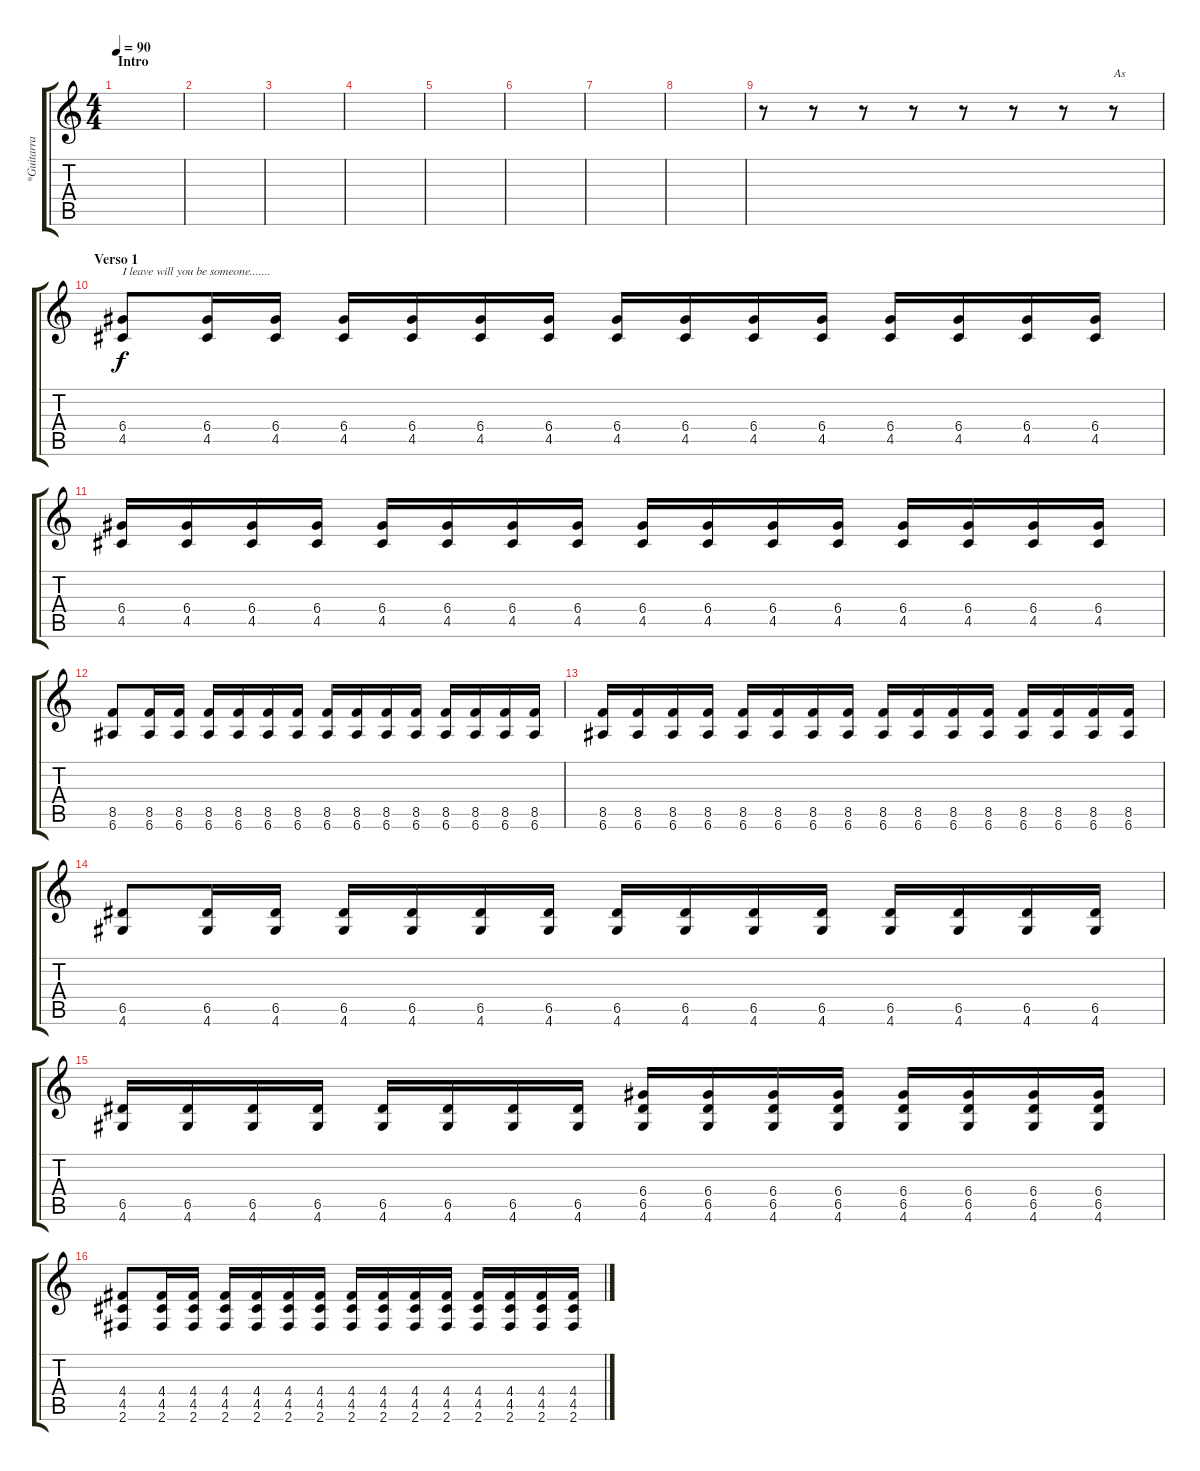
\track ("*Guitarra II" "*Guitarra ") {instrument distortionguitar}
\staff {score tabs}
\tuning (E4 B3 G3 D3 A2 E2) {hide}
\ts (4 4)
\section ("" "Intro")
\tempo 90
\clef g2
\ks c
|
|
|
|
|
|
|
|
r.8 r.8 r.8 r.8 r.8 r.8 r.8 r.8{txt "As "} |
\section ("" "Verso 1")
(6.4 4.5).8{txt "I leave will you be someone......."} (6.4 4.5).16 (6.4 4.5).16 (6.4 4.5).16 (6.4 4.5).16 (6.4 4.5).16 (6.4 4.5).16 (6.4 4.5).16 (6.4 4.5).16 (6.4 4.5).16 (6.4 4.5).16 (6.4 4.5).16 (6.4 4.5).16 (6.4 4.5).16 (6.4 4.5).16 |
(6.4 4.5).16 (6.4 4.5).16 (6.4 4.5).16 (6.4 4.5).16 (6.4 4.5).16 (6.4 4.5).16 (6.4 4.5).16 (6.4 4.5).16 (6.4 4.5).16 (6.4 4.5).16 (6.4 4.5).16 (6.4 4.5).16 (6.4 4.5).16 (6.4 4.5).16 (6.4 4.5).16 (6.4 4.5).16 |
(8.5 6.6).8 (8.5 6.6).16 (8.5 6.6).16 (8.5 6.6).16 (8.5 6.6).16 (8.5 6.6).16 (8.5 6.6).16 (8.5 6.6).16 (8.5 6.6).16 (8.5 6.6).16 (8.5 6.6).16 (8.5 6.6).16 (8.5 6.6).16 (8.5 6.6).16 (8.5 6.6).16 |
(8.5 6.6).16 (8.5 6.6).16 (8.5 6.6).16 (8.5 6.6).16 (8.5 6.6).16 (8.5 6.6).16 (8.5 6.6).16 (8.5 6.6).16 (8.5 6.6).16 (8.5 6.6).16 (8.5 6.6).16 (8.5 6.6).16 (8.5 6.6).16 (8.5 6.6).16 (8.5 6.6).16 (8.5 6.6).16 |
(6.5 4.6).8 (6.5 4.6).16 (6.5 4.6).16 (6.5 4.6).16 (6.5 4.6).16 (6.5 4.6).16 (6.5 4.6).16 (6.5 4.6).16 (6.5 4.6).16 (6.5 4.6).16 (6.5 4.6).16 (6.5 4.6).16 (6.5 4.6).16 (6.5 4.6).16 (6.5 4.6).16 |
(6.5 4.6).16 (6.5 4.6).16 (6.5 4.6).16 (6.5 4.6).16 (6.5 4.6).16 (6.5 4.6).16 (6.5 4.6).16 (6.5 4.6).16 (6.4 6.5 4.6).16 (6.4 6.5 4.6).16 (6.4 6.5 4.6).16 (6.4 6.5 4.6).16 (6.4 6.5 4.6).16 (6.4 6.5 4.6).16 (6.4 6.5 4.6).16 (6.4 6.5 4.6).16 |
(4.4 4.5 2.6).8 (4.4 4.5 2.6).16 (4.4 4.5 2.6).16 (4.4 4.5 2.6).16 (4.4 4.5 2.6).16 (4.4 4.5 2.6).16 (4.4 4.5 2.6).16 (4.4 4.5 2.6).16 (4.4 4.5 2.6).16 (4.4 4.5 2.6).16 (4.4 4.5 2.6).16 (4.4 4.5 2.6).16 (4.4 4.5 2.6).16 (4.4 4.5 2.6).16 (4.4 4.5 2.6).16
